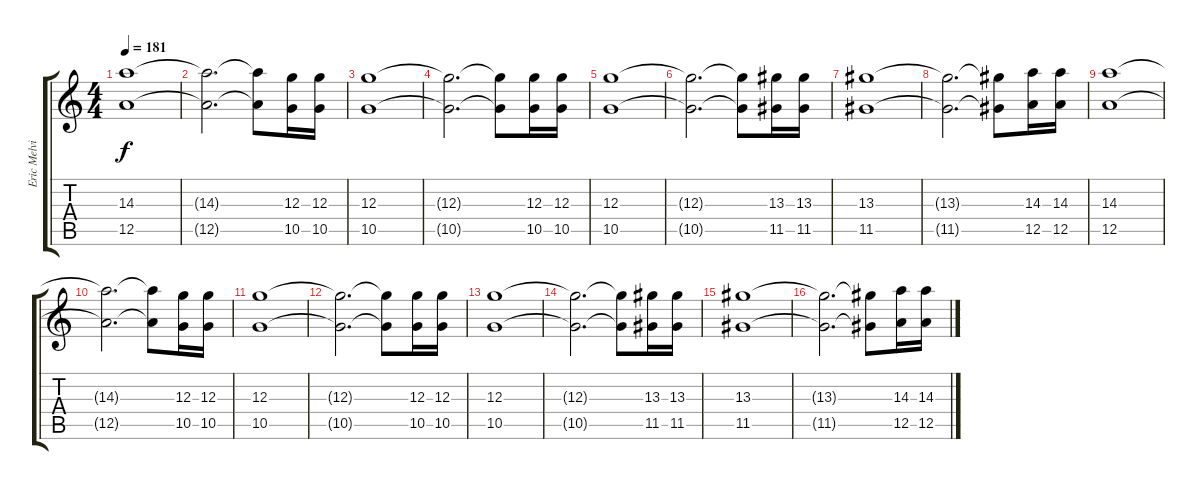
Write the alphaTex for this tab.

\track ("Eric Melvin" "Eric Melvi") {instrument distortionguitar}
\staff {score tabs}
\tuning (E4 B3 G3 D3 A2 E2) {hide}
\ts (4 4)
\tempo 181
\clef g2
\ks c
(14.3 12.5).1{dy f} |
(14.3{t} 12.5{t}).2{d} (14.3{t} 12.5{t}).8 (12.3 10.5).16 (12.3 10.5).16 |
(12.3 10.5).1 |
(12.3{t} 10.5{t}).2{d} (12.3{t} 10.5{t}).8 (12.3 10.5).16 (12.3 10.5).16 |
(12.3 10.5).1 |
(12.3{t} 10.5{t}).2{d} (12.3{t} 10.5{t}).8 (13.3 11.5).16 (13.3 11.5).16 |
(13.3 11.5).1 |
(13.3{t} 11.5{t}).2{d} (13.3{t} 11.5{t}).8 (14.3 12.5).16 (14.3 12.5).16 |
(14.3 12.5).1 |
(14.3{t} 12.5{t}).2{d} (14.3{t} 12.5{t}).8 (12.3 10.5).16 (12.3 10.5).16 |
(12.3 10.5).1 |
(12.3{t} 10.5{t}).2{d} (12.3{t} 10.5{t}).8 (12.3 10.5).16 (12.3 10.5).16 |
(12.3 10.5).1 |
(12.3{t} 10.5{t}).2{d} (12.3{t} 10.5{t}).8 (13.3 11.5).16 (13.3 11.5).16 |
(13.3 11.5).1 |
(13.3{t} 11.5{t}).2{d} (13.3{t} 11.5{t}).8 (14.3 12.5).16 (14.3 12.5).16
